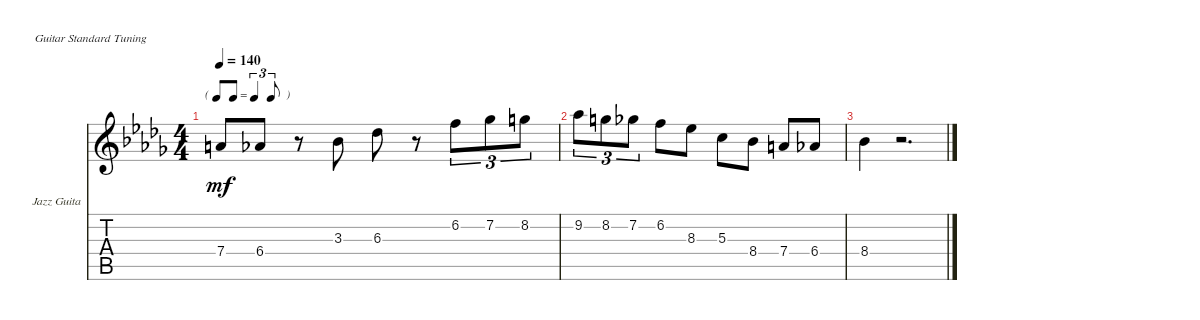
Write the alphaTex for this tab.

\defaultSystemsLayout 4
\bracketExtendMode nobrackets
\firstSystemTrackNameOrientation horizontal
\otherSystemsTrackNameOrientation horizontal
\track ("Jazz Guitar" "Jazz Guita") {instrument electricguitarjazz}
\staff {score tabs}
\tuning (E4 B3 G3 D3 A2 E2)
\ts (4 4)
\tf triplet8th
\tempo 140
\clef g2
\ks db
7.4.8{dy mf} 6.4.8 r.8 3.3.8 6.3.8 r.8 6.2.8{tu (3 2)} 7.2.8{tu (3 2)} 8.2.8{tu (3 2)} |
9.2.8{tu (3 2)} 8.2.8{tu (3 2)} 7.2.8{tu (3 2)} 6.2.8 8.3.8 5.3.8 8.4.8 7.4.8 6.4.8 |
8.4.4 r.2{d}
